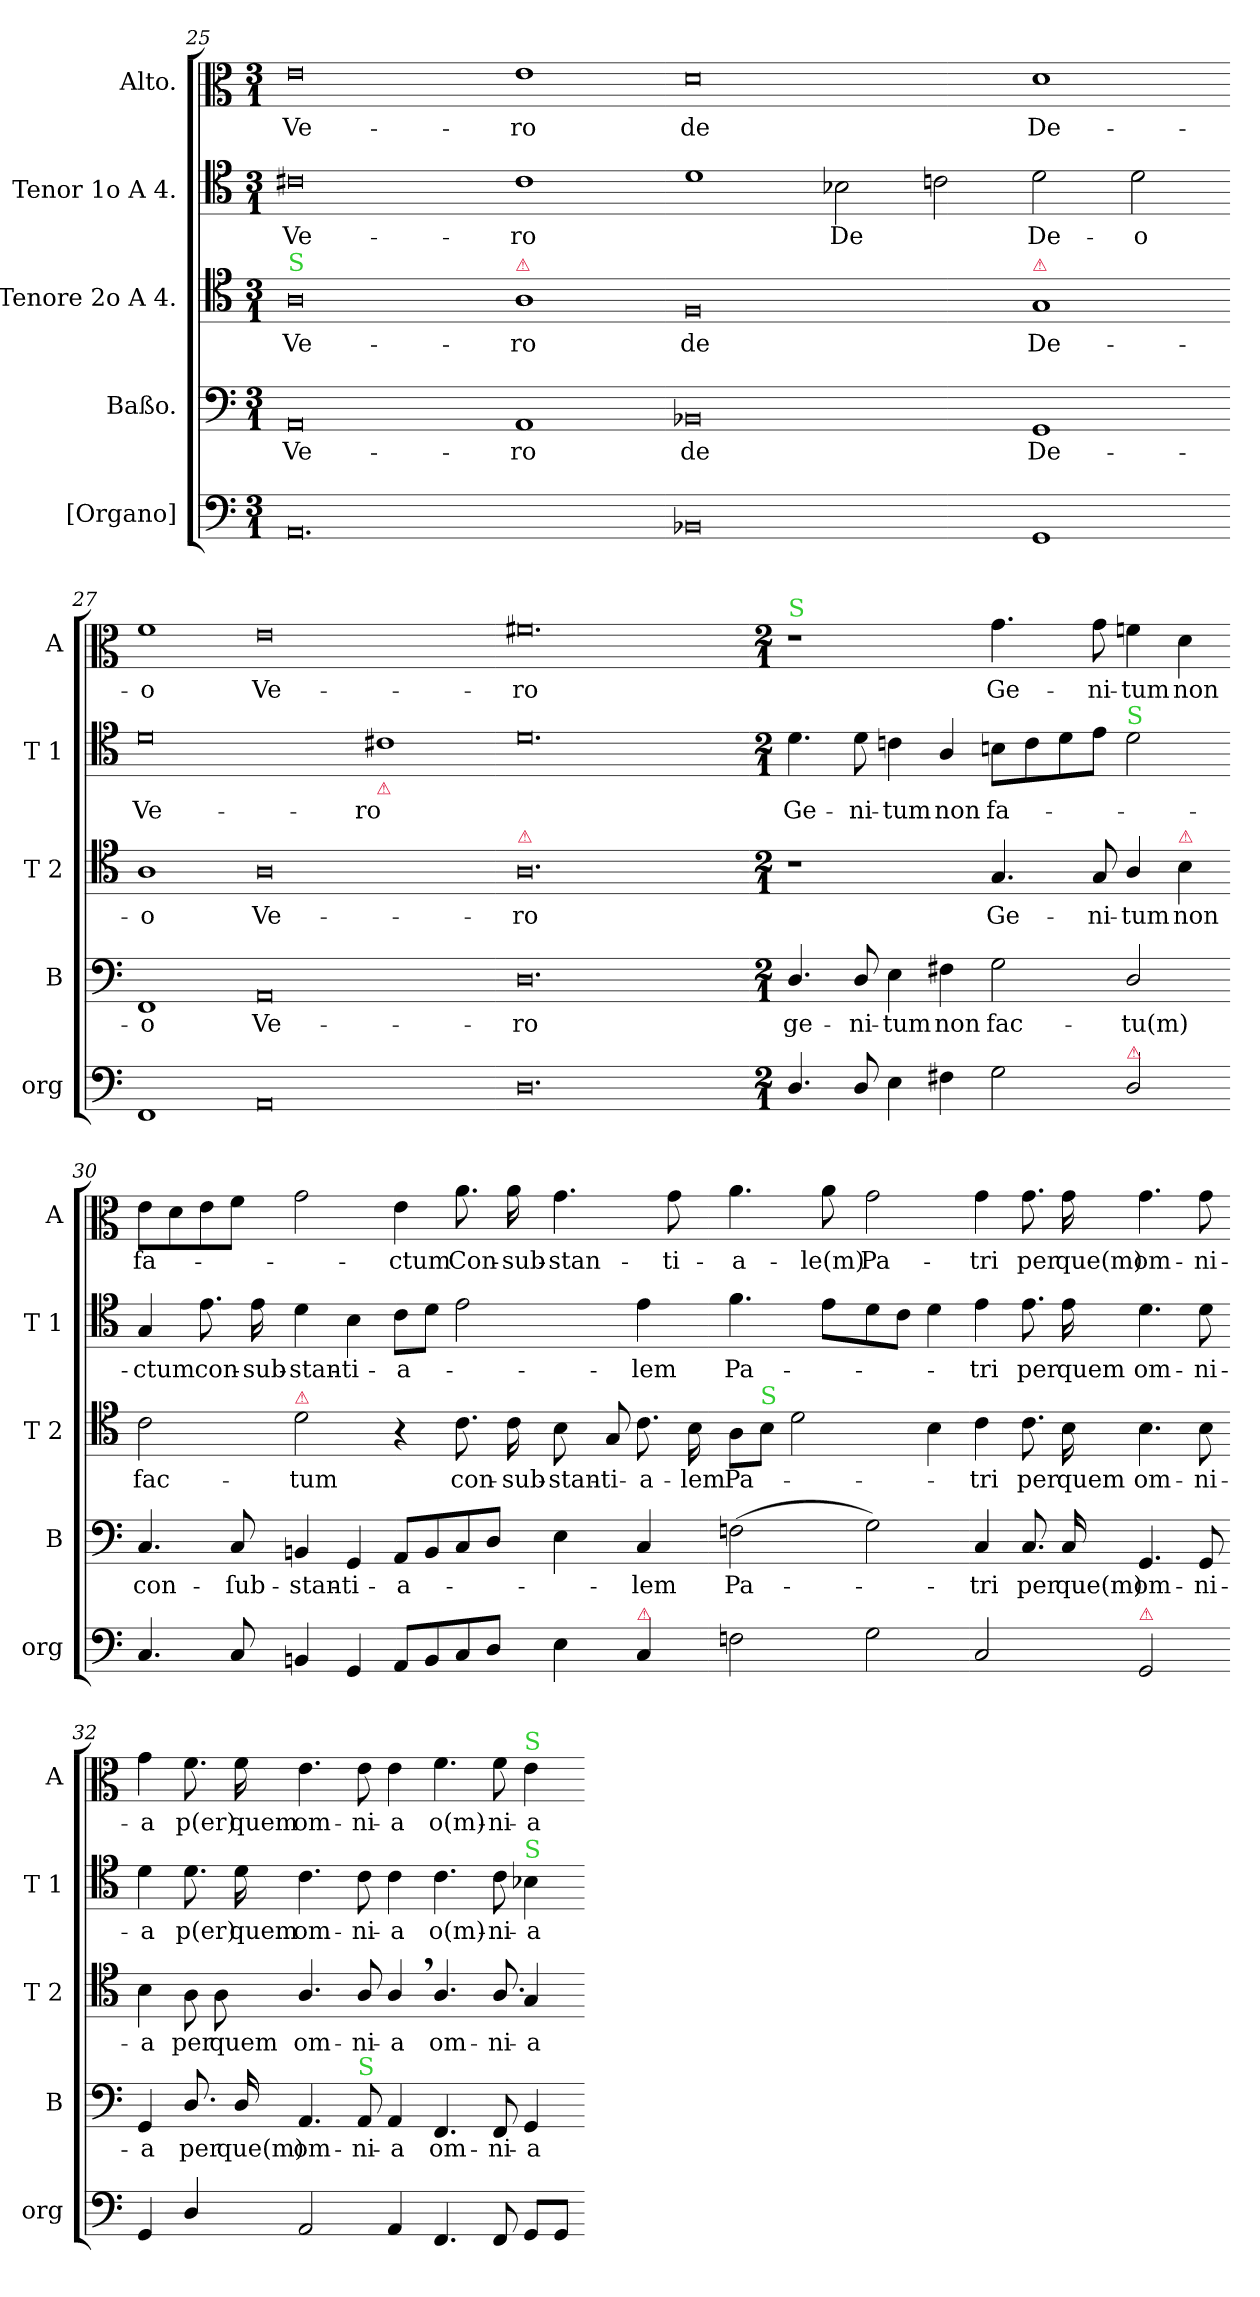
**kern	**kern	**text	**kern	**text	**kern	**text	**kern	**text
*part5	*part4	*part4	*part3	*part3	*part2	*part2	*part1	*part1
*staff5	*staff4	*staff4	*staff3	*staff3	*staff2	*staff2	*staff1	*staff1
*I"[Organo]	*I"Baßo.	*	*I"Tenore 2o A 4.	*	*I"Tenor 1o A 4.	*	*I"Alto.	*
*I'org	*I'B	*	*I'T 2	*	*I'T 1	*	*I'A	*
*clefF4	*clefF4	*	*clefC4	*	*clefC4	*	*clefC3	*
*k[]	*k[]	*	*k[]	*	*k[]	*	*k[]	*
*M3/1	*M3/1	*	*M3/1	*	*M3/1	*	*M3/1	*
=25	=25	=25	=25	=25	=25	=25	=25	=25
!	!	!	!LO:TX:a:color=limegreen:t=S	!	!	!	!	!
0.AA	0AA	Ve-	0A	Ve-	0c#X	Ve-	0e	Ve-
!	!	!	!LO:TX:a:color=crimson:t=⚠	!	!	!	!	!
.	1AA	-ro	1A	-ro	1c#	-ro	1e	-ro
=26-	=26-	=26-	=26-	=26-	=26-	=26-	=26-	=26-
0BB-X	0BB-X	de	0F	de	1d	.	0d	de
.	.	.	.	.	2B-X\	De	.	.
.	.	.	.	.	2cn\	.	.	.
!	!	!	!LO:TX:a:color=crimson:t=⚠	!	!	!	!	!
1GG	1GG	De-	1G	De-	2d\	De-	1d	De-
.	.	.	.	.	2d\	-o	.	.
=27-	=27-	=27-	=27-	=27-	=27-	=27-	=27-	=27-
1FF	1FF	-o	1A	-o	0d	Ve-	1f	-o
0AA	0AA	Ve-	0A	Ve-	.	.	0e	Ve-
!	!	!	!	!	!LO:TX:b:color=crimson:t=⚠	!	!	!
.	.	.	.	.	1c#X	-ro	.	.
=28-	=28-	=28-	=28-	=28-	=28-	=28-	=28-	=28-
!	!	!	!LO:TX:a:color=crimson:t=⚠	!	!	!	!	!
0.D	0.D	-ro	0.A	-ro	0.d	.	0.f#X	-ro
=29-	=29-	=29-	=29-	=29-	=29-	=29-	=29-	=29-
*M2/1	*M2/1	*	*M2/1	*	*M2/1	*	*M2/1	*
!	!	!	!	!	!	!	!LO:TX:a:color=limegreen:t=S	!
4.D/	4.D/	ge-	1r	.	4.d\	Ge-	1r	.
8D/	8D/	-ni-	.	.	8d\	-ni-	.	.
4E\	4E\	-tum	.	.	4cn\	-tum	.	.
4F#X\	4F#X\	non	.	.	4A/	non	.	.
2G\	2G\	fac-	4.G/	Ge-	8Bn\L	fa-	4.g\	Ge-
.	.	.	.	.	8c\	.	.	.
.	.	.	.	.	8d\	.	.	.
.	.	.	8G/	-ni-	8e\J	.	8g\	-ni-
!	!	!	!	!	!LO:TX:a:color=limegreen:t=S	!	!	!
!LO:TX:a:color=crimson:t=⚠	!	!	!	!	!	!	!	!
2D/	2D/	-tu(m)	4A/	-tum	2d\	.	4fn\	-tum
!	!	!	!LO:TX:a:color=crimson:t=⚠	!	!	!	!	!
.	.	.	4B\	non	.	.	4d\	non
=30-	=30-	=30-	=30-	=30-	=30-	=30-	=30-	=30-
4.C/	4.C/	con-	2c\	fac-	4G/	-ctum	8e\L	fa-
.	.	.	.	.	.	.	8d\	.
.	.	.	.	.	8.e\	con-	8e\	.
8C/	8C/	-ſub-	.	.	.	.	8f\J	.
.	.	.	.	.	16e\	-sub-	.	.
!	!	!	!LO:TX:a:color=crimson:t=⚠	!	!	!	!	!
4BBn/	4BBn/	-stan-	2d\	-tum	4d\	-stan-	2g\	.
4GG/	4GG/	-ti-	.	.	4B\	-ti-	.	.
8AA/L	8AA/L	-a-	4r	.	8c\L	-a-	4e\	-ctum
8BB/	8BB/	.	.	.	8d\J	.	.	.
8C/	8C/	.	8.c\	con-	2e\	.	8.a\	Con-
8D/J	8D/J	.	.	.	.	.	.	.
.	.	.	16c\	-sub-	.	.	16a\	-sub-
4E\	4E\	.	8B\	-stan-	.	.	4.g\	-stan-
.	.	.	8G/	-ti-	.	.	.	.
!LO:TX:a:color=crimson:t=⚠	!	!	!	!	!	!	!	!
4C/	4C/	-lem	8.c\	-a-	4e\	-lem	.	.
.	.	.	.	.	.	.	8g\	-ti-
.	.	.	16B\	-lem	.	.	.	.
=31-	=31-	=31-	=31-	=31-	=31-	=31-	=31-	=31-
2Fn\	(2Fn\	Pa-	8A\L	Pa-	4.f\	Pa-	4.a\	-a-
!	!	!	!LO:TX:a:color=limegreen:t=S	!	!	!	!	!
.	.	.	8B\J	.	.	.	.	.
.	.	.	2d\	.	.	.	.	.
.	.	.	.	.	8e\L	.	8a\	-le(m)
2G\	2G\)	.	.	.	8d\	.	2g\	Pa-
.	.	.	.	.	8c\J	.	.	.
.	.	.	4B\	.	4d\	.	.	.
2C/	4C/	-tri	4c\	-tri	4e\	-tri	4g\	-tri
.	8.C/	per	8.c\	per	8.e\	per	8.g\	per
.	16C/	que(m)	16B\	quem	16e\	quem	16g\	que(m)
!LO:TX:a:color=crimson:t=⚠	!	!	!	!	!	!	!	!
2GG/	4.GG/	om-	4.B\	om-	4.d\	om-	4.g\	om-
.	8GG/	-ni-	8B\	-ni-	8d\	-ni-	8g\	-ni-
=32-	=32-	=32-	=32-	=32-	=32-	=32-	=32-	=32-
4GG/	4GG/	-a	4B\	-a	4d\	-a	4g\	-a
!	!	!LO:LY:i	!	!	!	!	!	!
4D/	8.D/	per	8A\	per	8.d\	p(er)	8.f\	p(er)
.	.	.	8A\	quem	.	.	.	.
!	!	!LO:LY:i	!	!	!	!	!	!
.	16D/	que(m)	.	.	16d\	quem	16f\	quem
!	!	!LO:LY:i	!	!	!	!	!	!
2AA/	4.AA/	om-	4.A/	om-	4.c\	om-	4.e\	om-
!	!LO:TX:a:color=limegreen:t=S	!	!	!	!	!	!	!
!	!	!LO:LY:i	!	!	!	!	!	!
.	8AA/	-ni-	8A/	-ni-	8c\	-ni-	8e\	-ni-
!	!	!LO:LY:i	!	!	!	!	!	!
4AA/	4AA/	-a	4A,</	-a	4c\	-a	4e\	-a
4.FF/	4.FF/	om-	4.A/	om-	4.c\	-o(m)-	4.f\	-o(m)-
!	!	!	!LO:N:vis=8.	!	!	!	!	!
8FF/	8FF/	-ni-	8A/	-ni-	8c\	-ni-	8f\	-ni-
!	!	!	!	!	!	!	!LO:TX:a:color=limegreen:t=S	!
!	!	!	!	!	!LO:TX:a:color=limegreen:t=S	!	!	!
8GG/L	4GG/	-a	4G/	-a	4B-X\	-a	4e\	-a
8GG/J	.	.	.	.	.	.	.	.
=-	=-	=-	=-	=-	=-	=-	=-	=-
*-	*-	*-	*-	*-	*-	*-	*-	*-
